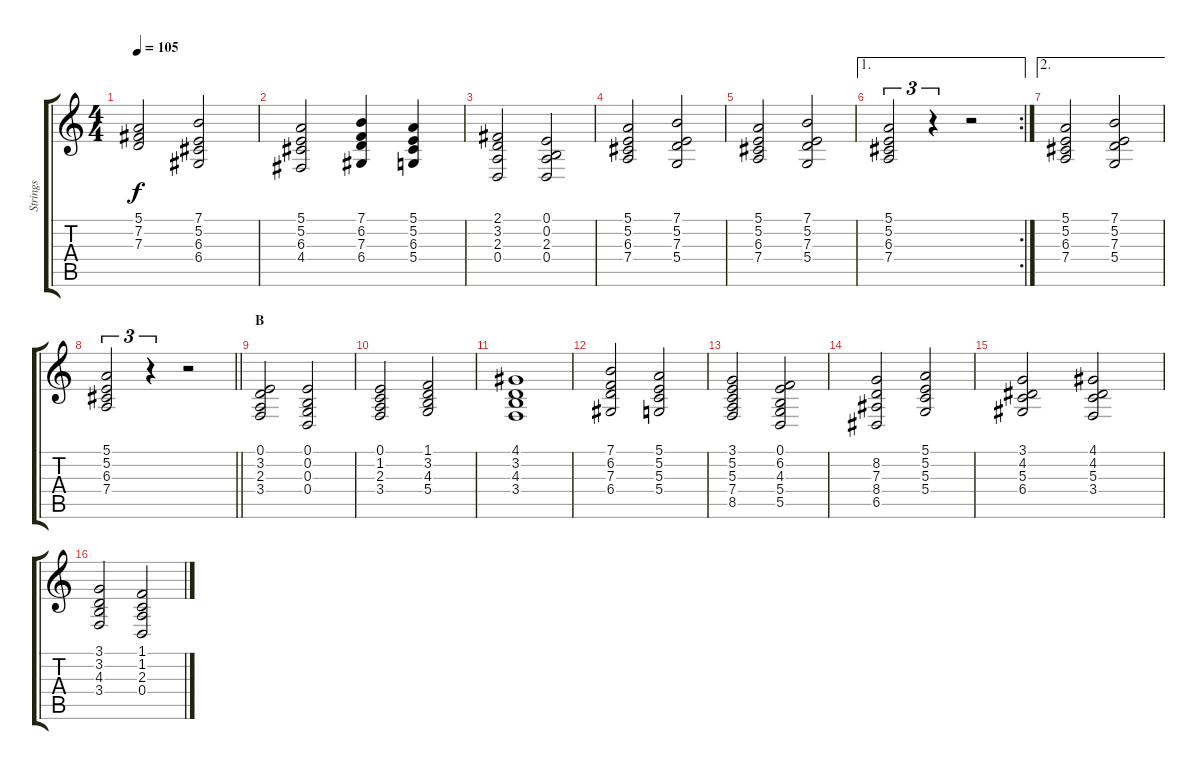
\track ("Strings" "Strings") {instrument synthstrings1}
\staff {score tabs}
\tuning (E4 B3 G3 D3 A2 E2) {hide}
\ts (4 4)
\tempo 105
\clef g2
\ks c
(5.1 7.2 7.3).2{dy f} (7.1 5.2 6.3 6.4).2 |
(5.1 5.2 6.3 4.4).2 (7.1 6.2 7.3 6.4).4 (5.1 5.2 6.3 5.4).4 |
(2.1 3.2 2.3 0.4).2 (0.1 0.2 2.3 0.4).2 |
(5.1 5.2 6.3 7.4).2 (7.1 5.2 7.3 5.4).2 |
(5.1 5.2 6.3 7.4).2 (7.1 5.2 7.3 5.4).2 |
\ae 1
\rc 2
(5.1 5.2 6.3 7.4).2{tu (3 2)} r.4{tu (3 2)} r.2 |
\ae 2
(5.1 5.2 6.3 7.4).2 (7.1 5.2 7.3 5.4).2 |
\barLineRight lightlight
(5.1 5.2 6.3 7.4).2{tu (3 2)} r.4{tu (3 2)} r.2 |
\section ("" "B")
(0.1 3.2 2.3 3.4).2 (0.1 0.2 0.3 0.4).2 |
(0.1 1.2 2.3 3.4).2 (1.1 3.2 4.3 5.4).2 |
(4.1 3.2 4.3 3.4).1 |
(7.1 6.2 7.3 6.4).2 (5.1 5.2 5.3 5.4).2 |
(3.1 5.2 5.3 7.4 8.5).2 (0.1 6.2 4.3 5.4 5.5).2 |
(8.2 7.3 8.4 6.5).2 (5.1 5.2 5.3 5.4).2 |
(3.1 4.2 5.3 6.4).2 (4.1 4.2 5.3 3.4).2 |
(3.1 3.2 4.3 3.4).2 (1.1 1.2 2.3 0.4).2
